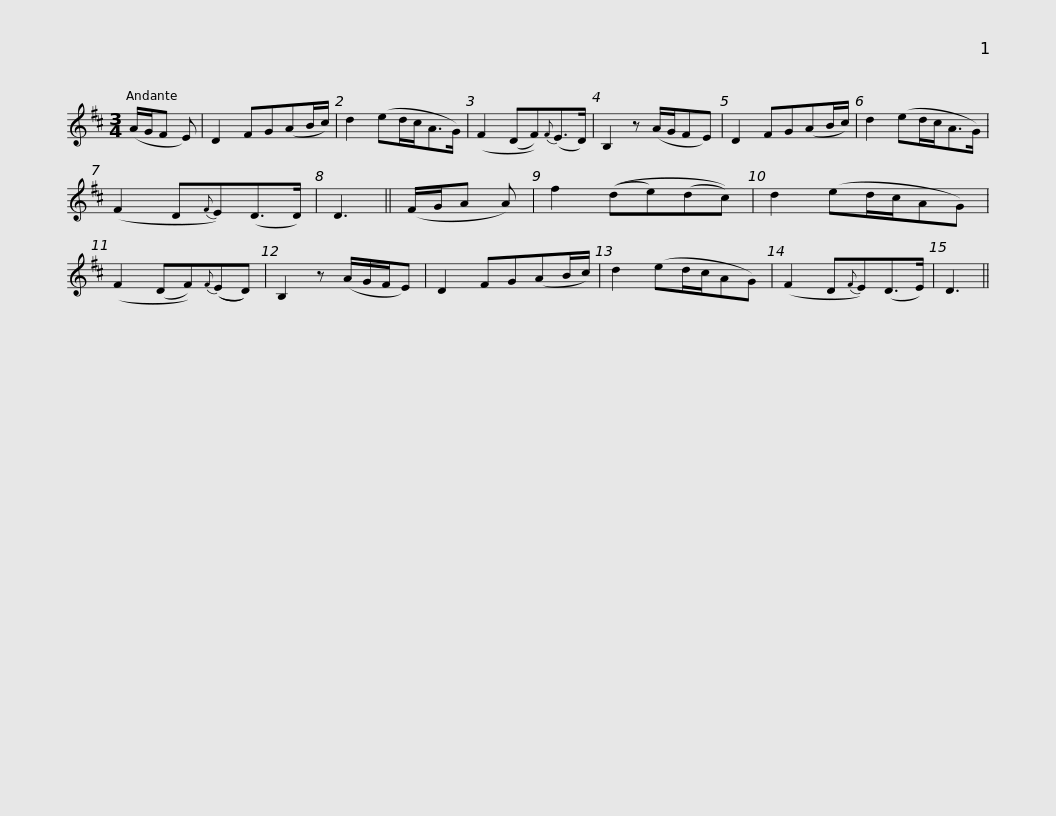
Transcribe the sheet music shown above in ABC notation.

X:1
L:1/8
M:3/4
I:linebreak $
K:D
V:1 treble
V:1
 (A/G/F E) | D2 FG(AB/c/) | d2 (ed/c<AG/) | (F2 (DF)){F}(E>D) | B,2 z (A/G/FE) | %5
 D2 FG(AB/c/) | d2 (ed/c<AG/) |$ (F2 D{F}E)(D>D) | D3 || (F/G/A A) | %10
 f2 ((de)(dc)) | d2 (ed/c/AG) | (F2 (DF)){F}((ED)) | B,2 z (A/G/F/E) | D2 FG(AB/c/) |$ %15
 d2 (ed/c/AG) | (F2 D{F}E)(D>E) | D3 || %18
